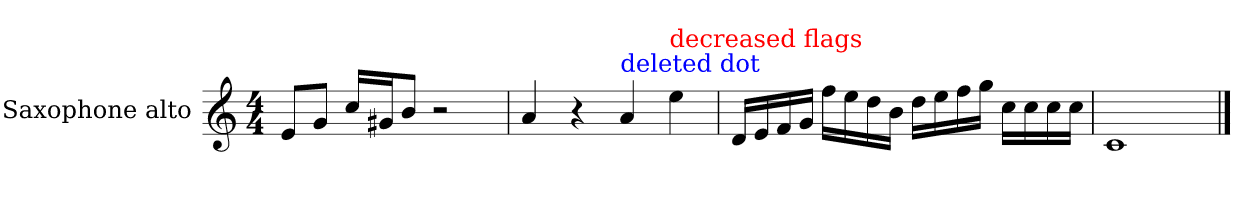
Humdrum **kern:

**kern
*part1
*staff1
*I"Saxophone alto
*I'Sax. A.
*clefG2
*ITrd5c9
*k[b-e-a-]
*M4/4
=1
8G/L
8B-/J
16e-/LL
16Bn/J
8d/J
2r
=2
4c/
4r
!LO:TX:color=#0000FF:t=deleted dot
4ci/
!LO:TX:color=#FF0000:t=decreased flags
4gj\
=3
16F/LL
16G/
16A-/
16B-/JJ
16a-\LL
16g\
16f\
16d\JJ
16f\LL
16g\
16a-\
16b-\JJ
16e-\LL
16e-\
16e-\
16e-\JJ
=4
1E-
==
*-
